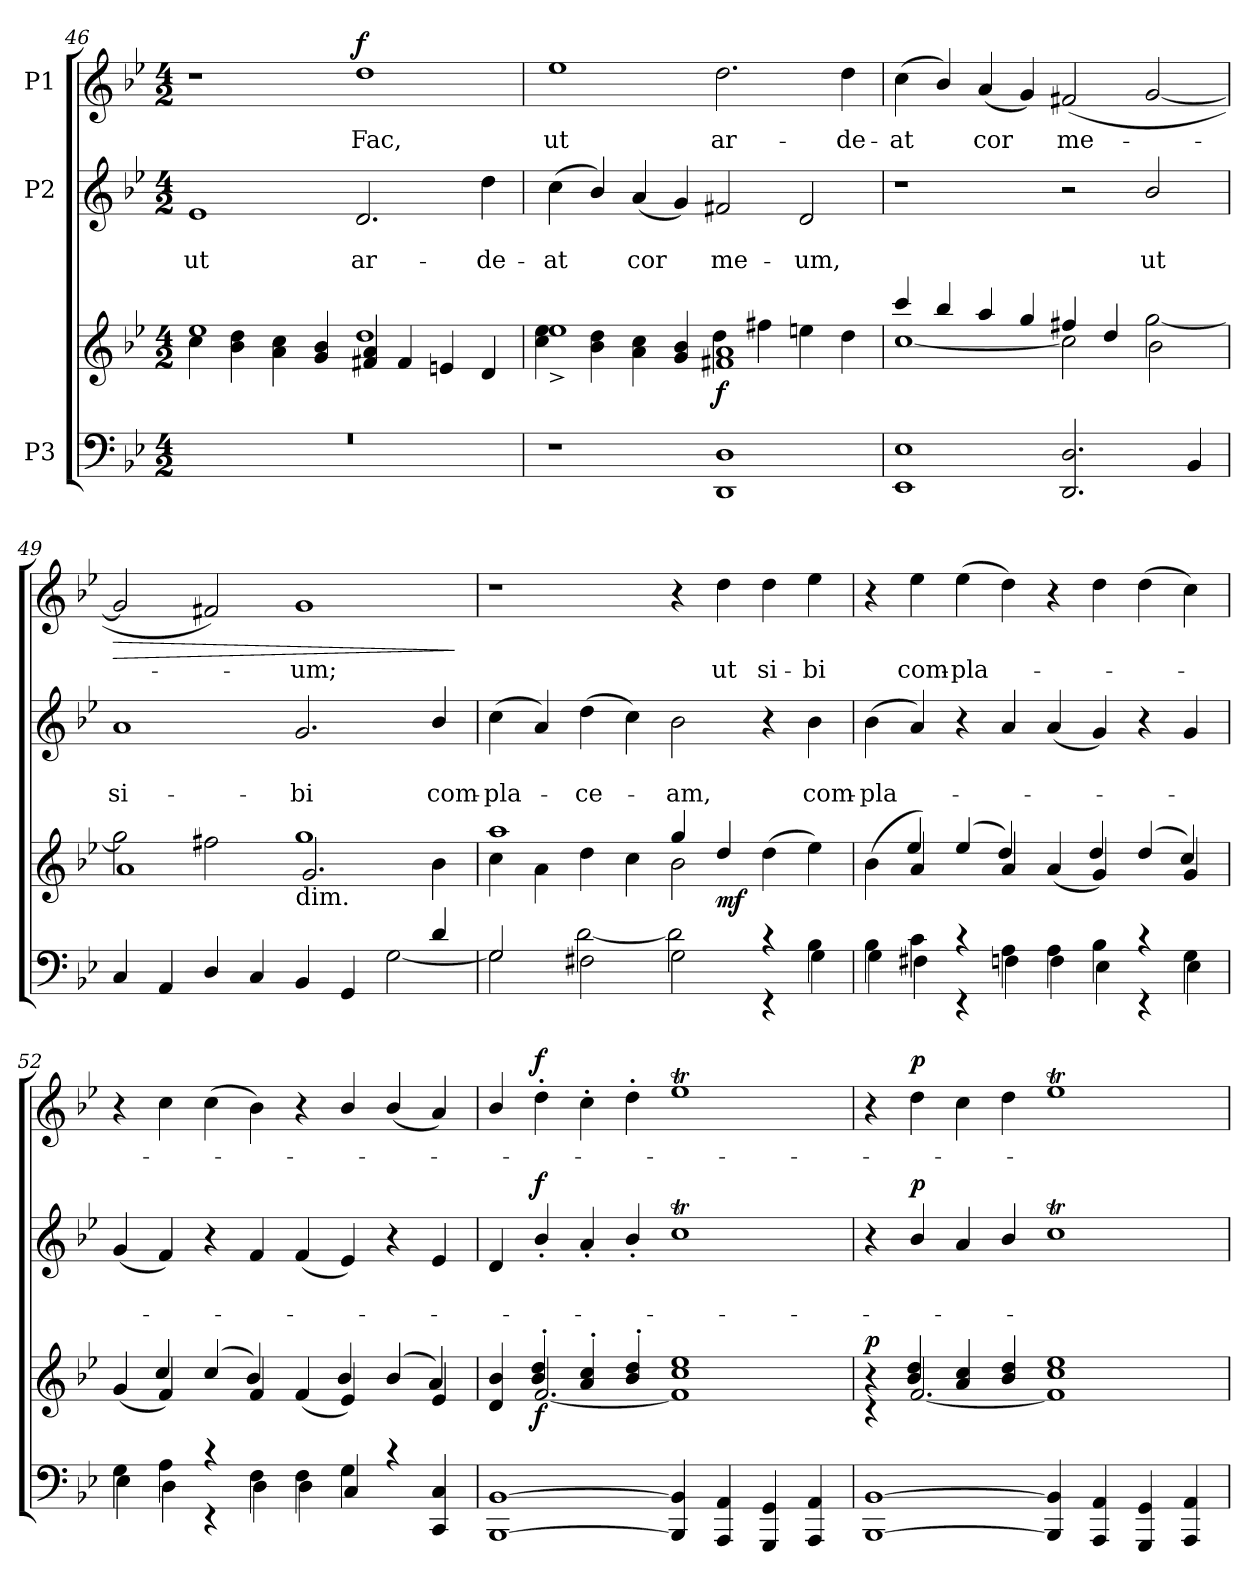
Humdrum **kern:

**kern	**kern	**dynam	**kern	**text	**text	**dynam	**kern	**text	**dynam
*part3	*part3	*part3	*part2	*part2	*part2	*part2	*part1	*part1	*part1
*staff4	*staff3	*staff3/4	*staff2	*staff2	*staff2	*staff2	*staff1	*staff1	*staff1
*I"P3	*	*	*I"P2	*	*	*	*I"P1	*	*
*clefF4	*clefG2	*	*clefG2	*	*	*	*clefG2	*	*
*k[b-e-]	*k[b-e-]	*	*k[b-e-]	*	*	*	*k[b-e-]	*	*
*B-:	*B-:	*	*B-:	*	*	*	*B-:	*	*
*M4/2	*M4/2	*	*M4/2	*	*	*	*M4/2	*	*
=46	=46	=46	=46	=46	=46	=46	=46	=46	=46
!LO:N:vis=1	!	!	!	!	!LO:LY:b	!	!	!	!
*^	*^	*	*	*	*	*	*	*	*
*	*	*	*^	*	*	*	*	*	*	*	*
0r	0ryy	0ryy	1ee-	4cc\	.	1e-	.	ut	.	1r	.	.
.	.	.	.	4b-\ 4dd\	.	.	.	.	.	.	.	.
.	.	.	.	4a\ 4cc\	.	.	.	.	.	.	.	.
.	.	.	.	4g/ 4b-/	.	.	.	.	.	.	.	.
!	!	!	!	!	!	!	!	!LO:LY:b	!	!	!LO:LY:b	!LO:DY:a
.	.	.	1dd	4f#X/ 4a/	.	2.d/	.	ar-	.	1dd	Fac,	f
.	.	.	.	4f#/	.	.	.	.	.	.	.	.
.	.	.	.	4en/	.	.	.	.	.	.	.	.
!	!	!	!	!	!	!	!	!LO:LY:b	!	!	!	!
.	.	.	.	4d/	.	4dd\	.	-de-	.	.	.	.
=47	=47	=47	=47	=47	=47	=47	=47	=47	=47	=47	=47	=47
!	!	!	!	!	!	!	!	!LO:LY:b	!	!	!LO:LY:b	!
1r	0ryy	0ryy	1ee-^<	4cc\ 4ee-\	.	(>4cc\	.	-at	.	1ee-	ut	.
.	.	.	.	4b-\ 4dd\	.	4b-/)	.	.	.	.	.	.
!	!	!	!	!	!	!	!	!LO:LY:b	!	!	!	!
.	.	.	.	4a\ 4cc\	.	(<4a/	.	cor	.	.	.	.
.	.	.	.	4g/ 4b-/	.	4g/)	.	.	.	.	.	.
!	!	!	!	!	!LO:DY:b	!	!	!LO:LY:b	!	!	!LO:LY:b	!
1DD 1D	.	.	1f#X 1a	4dd\	f	2f#X/	.	me-	.	2.dd\	ar-	.
.	.	.	.	4ff#X\	.	.	.	.	.	.	.	.
!	!	!	!	!	!	!	!	!LO:LY:b	!	!	!	!
.	.	.	.	4een\	.	2d/	.	-um,	.	.	.	.
!	!	!	!	!	!	!	!	!	!	!	!LO:LY:b	!
.	.	.	.	4dd\	.	.	.	.	.	4dd\	-de-	.
=48	=48	=48	=48	=48	=48	=48	=48	=48	=48	=48	=48	=48
!	!	!	!	!	!	!	!	!	!	!	!LO:LY:b	!
1EE- 1E-	0ryy	0ryy	[<1cc	4ccc/	.	1r	.	.	.	(>4cc\	-at	.
.	.	.	.	4bb-/	.	.	.	.	.	4b-/)	.	.
!	!	!	!	!	!	!	!	!	!	!	!LO:LY:b	!
.	.	.	.	4aa/	.	.	.	.	.	(<4a/	cor	.
.	.	.	.	4gg/	.	.	.	.	.	4g/)	.	.
!	!	!	!	!	!	!	!	!	!	!	!LO:LY:b	!
2.DD/ 2.D/	.	.	2cc\]	4ff#X/	.	2r	.	.	.	(>2f#X/	me-	.
.	.	.	.	4dd/	.	.	.	.	.	.	.	.
!	!	!	!	!	!	!	!	!LO:LY:b	!	!	!	!
.	.	.	[>2gg\	2b-\	.	2b-/	.	ut	.	[<2g/	.	.
4BB-/	.	.	.	.	.	.	.	.	.	.	.	.
!!LO:LB:g=z
=49	=49	=49	=49	=49	=49	=49	=49	=49	=49	=49	=49	=49
!	!	!	!	!	!	!	!	!LO:LY:b	!	!	!	!LO:HP:b
4C/	1.ryy	0ryy	2gg\]	1a	.	1a	.	si-	.	2g/]	.	>
4AA/	.	.	.	.	.	.	.	.	.	.	.	.
4D/	.	.	2ff#X\	.	.	.	.	.	.	2f#X/)	.	.
4C/	.	.	.	.	.	.	.	.	.	.	.	.
!	!	!	!LO:TX:b:t=dim.	!	!	!	!	!	!	!	!	!
!	!	!	!	!	!	!	!	!LO:LY:b	!	!	!LO:LY:b	!
4BB-/	.	.	1gg	2.g/	.	2.g/	.	-bi	.	1g	-um;	.
4GG/	.	.	.	.	.	.	.	.	.	.	.	.
4ryy	[<2G\	.	.	.	.	.	.	.	.	.	.	.
!	!	!	!	!	!	!	!	!LO:LY:b	!	!	!	!
4d/	.	.	.	4b-\	.	4b-/	.	com-	.	.	.	.
*v	*v	*	*	*	*	*	*	*	*	*	*	*
*	*v	*v	*v	*	*	*	*	*	*	*	*
.	.	.	.	.	.	.	.	.	]
=50	=50	=50	=50	=50	=50	=50	=50	=50	=50
*^	*^	*	*	*	*	*	*	*	*
*	*	*	*^	*	*	*	*	*	*	*	*
!	!	!	!	!	!	!	!	!LO:LY:b	!	!	!	!
2G/	2G\]	0ryy	1aa	4cc\	.	(>4cc\	.	-pla-	.	1r	.	.
.	.	.	.	4a\	.	4a/)	.	.	.	.	.	.
!	!	!	!	!	!	!	!	!LO:LY:b	!	!	!	!
2F#X\	[>2d\	.	.	4dd\	.	(>4dd\	.	-ce-	.	.	.	.
.	.	.	.	4cc\	.	4cc\)	.	.	.	.	.	.
!	!	!	!	!	!	!	!	!LO:LY:b	!	!	!	!
2G\	2d\]	.	2b-\	4gg/	.	2b-\	.	-am,	.	4r	.	.
!	!	!	!	!	!LO:DY:b	!	!	!	!	!	!LO:LY:b	!
.	.	.	.	4dd/	mf	.	.	.	.	4dd\	ut	.
!	!	!	!	!	!	!	!	!	!	!	!LO:LY:b	!
4rc	4rEE	.	2ryy	(>4dd\	.	4r	.	.	.	4dd\	si-	.
!	!	!	!	!	!	!	!	!LO:LY:b	!	!	!LO:LY:b	!
4B-\	4G\	.	.	4ee-\)	.	4b-\	.	com-	.	4ee-\	-bi	.
=51	=51	=51	=51	=51	=51	=51	=51	=51	=51	=51	=51	=51
!	!	!	!	!	!	!	!	!LO:LY:b	!	!	!	!
4B-\	4G\	0ryy	(<4b-\	4ryy	.	(>4b-\	.	-pla-	.	4r	.	.
!	!	!	!	!	!	!	!	!	!	!	!LO:LY:b	!
4c\	4F#X\	.	4a/)	4ee-/	.	4a/)	.	.	.	4ee-\	com-	.
!	!	!	!	!	!	!	!	!	!	!	!LO:LY:b	!
4rc	4rEE	.	4ryy	(>4ee-/	.	4r	.	.	.	(>4ee-\	-pla-	.
4A\	4Fn\	.	4a/	4dd/)	.	4a/	.	.	.	4dd\)	.	.
4A\	4F\	.	(<4a/	4ryy	.	(<4a/	.	.	.	4r	.	.
4B-\	4E-\	.	4g/)	4dd/	.	4g/)	.	.	.	4dd\	.	.
4rc	4rEE	.	4ryy	(>4dd/	.	4r	.	.	.	(>4dd\	.	.
4G\	4E-\	.	4g/	4cc/)	.	4g/	.	.	.	4cc\)	.	.
=52	=52	=52	=52	=52	=52	=52	=52	=52	=52	=52	=52	=52
4G\	4E-\	0ryy	(<4g/	4ryy	.	(<4g/	.	.	.	4r	.	.
4A\	4D\	.	4f/)	4cc/	.	4f/)	.	.	.	4cc\	.	.
4rc	4rEE	.	4ryy	(>4cc/	.	4r	.	.	.	(>4cc\	.	.
4F\	4D\	.	4f/	4b-/)	.	4f/	.	.	.	4b-\)	.	.
4F\	4D\	.	(<4f/	4ryy	.	(<4f/	.	.	.	4r	.	.
4G\	4C/	.	4e-/)	4b-/	.	4e-/)	.	.	.	4b-/	.	.
4rc	2ryy	.	4ryy	(>4b-/	.	4r	.	.	.	(<4b-/	.	.
4CC/ 4C/	.	.	4e-/	4a/)	.	4e-/	.	.	.	4a/)	.	.
!!LO:PB:g=z
=53	=53	=53	=53	=53	=53	=53	=53	=53	=53	=53	=53	=53
[<1BBB- [>1BB-	0ryy	0ryy	4ryy	4d/ 4b-/	.	4d/	.	.	.	4b-/	.	.
!	!	!	!	!	!LO:DY:b	!	!	!	!LO:DY:a	!	!	!LO:DY:a
.	.	.	[<2.f/	4b-/'< 4dd/'<	f	4b-'</	.	.	f	4dd'>\	.	f
.	.	.	.	4a/'< 4cc/'<	.	4a'>/	.	.	.	4cc'>\	.	.
.	.	.	.	4b-/'< 4dd/'<	.	4b-'</	.	.	.	4dd'>\	.	.
4BBB-/] 4BB-/]	.	.	1f]	1cc 1ee-	.	1ccT	.	.	.	1ee-T	.	.
4AAA/ 4AA/	.	.	.	.	.	.	.	.	.	.	.	.
4GGG/ 4GG/	.	.	.	.	.	.	.	.	.	.	.	.
4AAA/ 4AA/	.	.	.	.	.	.	.	.	.	.	.	.
=54	=54	=54	=54	=54	=54	=54	=54	=54	=54	=54	=54	=54
!	!	!	!	!	!LO:DY:a	!	!	!	!	!	!	!
[<1BBB- [>1BB-	0ryy	0ryy	4rc	4r	p	4r	.	.	.	4r	.	.
!	!	!	!	!	!	!	!	!	!LO:DY:a	!	!	!LO:DY:a
.	.	.	[<2.f/	4b-/ 4dd/	.	4b-/	.	.	p	4dd\	.	p
.	.	.	.	4a/ 4cc/	.	4a/	.	.	.	4cc\	.	.
.	.	.	.	4b-/ 4dd/	.	4b-/	.	.	.	4dd\	.	.
4BBB-/] 4BB-/]	.	.	1f]	1cc 1ee-	.	1ccT	.	.	.	1ee-T	.	.
4AAA/ 4AA/	.	.	.	.	.	.	.	.	.	.	.	.
4GGG/ 4GG/	.	.	.	.	.	.	.	.	.	.	.	.
4AAA/ 4AA/	.	.	.	.	.	.	.	.	.	.	.	.
*v	*v	*	*	*	*	*	*	*	*	*	*	*
*	*v	*v	*v	*	*	*	*	*	*	*	*
=	=	=	=	=	=	=	=	=	=
*-	*-	*-	*-	*-	*-	*-	*-	*-	*-
